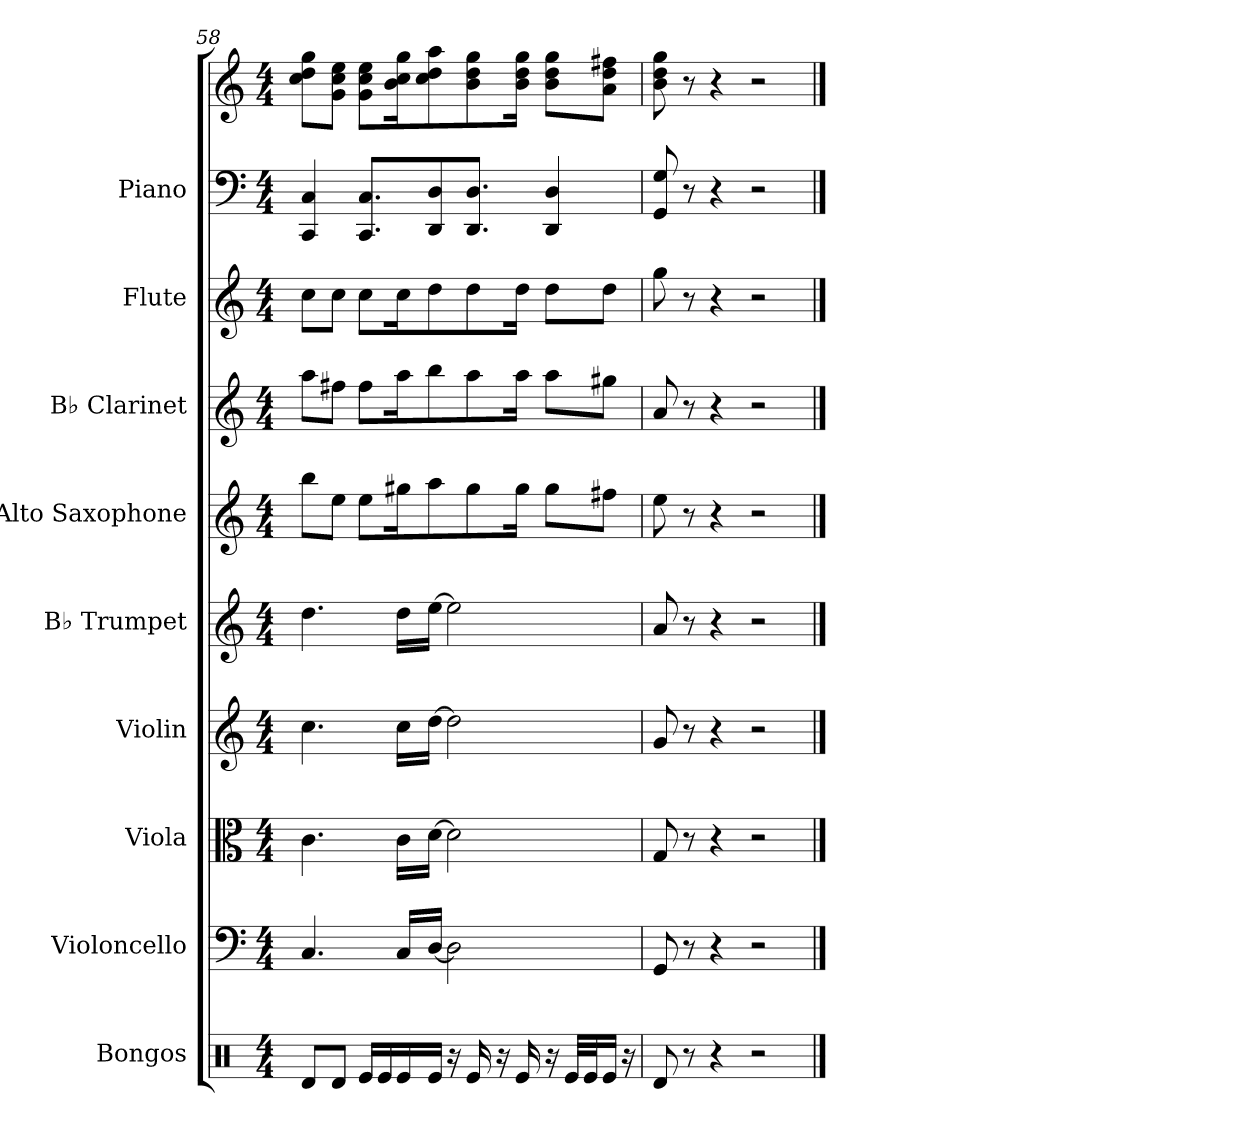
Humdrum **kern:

**kern	**kern	**kern	**kern	**kern	**kern	**kern	**kern	**kern	**kern
*part9	*part8	*part7	*part6	*part5	*part4	*part3	*part2	*part1	*part1
*staff10	*staff9	*staff8	*staff7	*staff6	*staff5	*staff4	*staff3	*staff2	*staff1
*I"Bongos	*I"Violoncello	*I"Viola	*I"Violin	*I"B♭ Trumpet	*I"Alto Saxophone	*I"B♭ Clarinet	*I"Flute	*I"Piano	*
*I'Bo.	*I'Vc.	*I'Vla.	*I'Vln.	*I'B♭ Tpt.	*I'A. Sax.	*I'B♭ Cl.	*I'Fl.	*I'Pno.	*
!!LO:PB:g=z
*clefX	*clefF4	*clefC3	*clefG2	*clefG2	*clefG2	*clefG2	*clefG2	*clefF4	*clefG2
*	*	*	*	*ITrd1c2	*ITrd5c9	*ITrd1c2	*	*	*
*k[]	*k[]	*k[]	*k[]	*k[b-e-]	*k[b-e-a-]	*k[b-e-]	*k[]	*k[]	*k[]
*M4/4	*M4/4	*M4/4	*M4/4	*M4/4	*M4/4	*M4/4	*M4/4	*M4/4	*M4/4
=58	=58	=58	=58	=58	=58	=58	=58	=58	=58
8Rd/L	4.C/	4.c\	4.cc\	4.cc\	8dd\L	8gg\L	8cc\L	4CC/ 4C/	8cc\ 8dd\ 8gg\L
8Rd/J	.	.	.	.	8g\J	8een\J	8cc\J	.	8g\ 8cc\ 8ee\J
16Re/LL	.	.	.	.	8g\L	8ee\L	8cc\L	8.CC/ 8.C/L	8g\ 8cc\ 8ee\L
16Re/	.	.	.	.	.	.	.	.	.
16Re/	16C/LL	16c\LL	16cc\LL	16cc\LL	16bn\K	16gg\K	16cc\K	.	16b\ 16cc\ 16gg\K
16Re/JJ	[16D/JJ	[16d\JJ	[16dd\JJ	[16dd\JJ	8cc\	8aa\	8dd\	8DD/ 8D/	8cc\ 8dd\ 8aa\
16r	2D\]	2d\]	2dd\]	2dd\]	.	.	.	.	.
16Re/	.	.	.	.	8b\	8gg\	8dd\	8.DD/ 8.D/J	8b\ 8dd\ 8gg\
16r	.	.	.	.	.	.	.	.	.
16Re/	.	.	.	.	16b\Jk	16gg\Jk	16dd\Jk	.	16b\ 16dd\ 16gg\Jk
16r	.	.	.	.	8b\L	8gg\L	8dd\L	4DD/ 4D/	8b\ 8dd\ 8gg\L
32Re/LLL	.	.	.	.	.	.	.	.	.
32Re/J	.	.	.	.	.	.	.	.	.
16Re/JJ	.	.	.	.	8an\J	8ff#X\J	8dd\J	.	8a\ 8dd\ 8ff#X\J
16r	.	.	.	.	.	.	.	.	.
=59	=59	=59	=59	=59	=59	=59	=59	=59	=59
8Rd/	8GG/	8G/	8g/	8g/	8g\	8g/	8gg\	8GG/ 8G/	8b\ 8dd\ 8gg\
8r	8r	8r	8r	8r	8r	8r	8r	8r	8r
4r	4r	4r	4r	4r	4r	4r	4r	4r	4r
2r	2r	2r	2r	2r	2r	2r	2r	2r	2r
==	==	==	==	==	==	==	==	==	==
*-	*-	*-	*-	*-	*-	*-	*-	*-	*-
